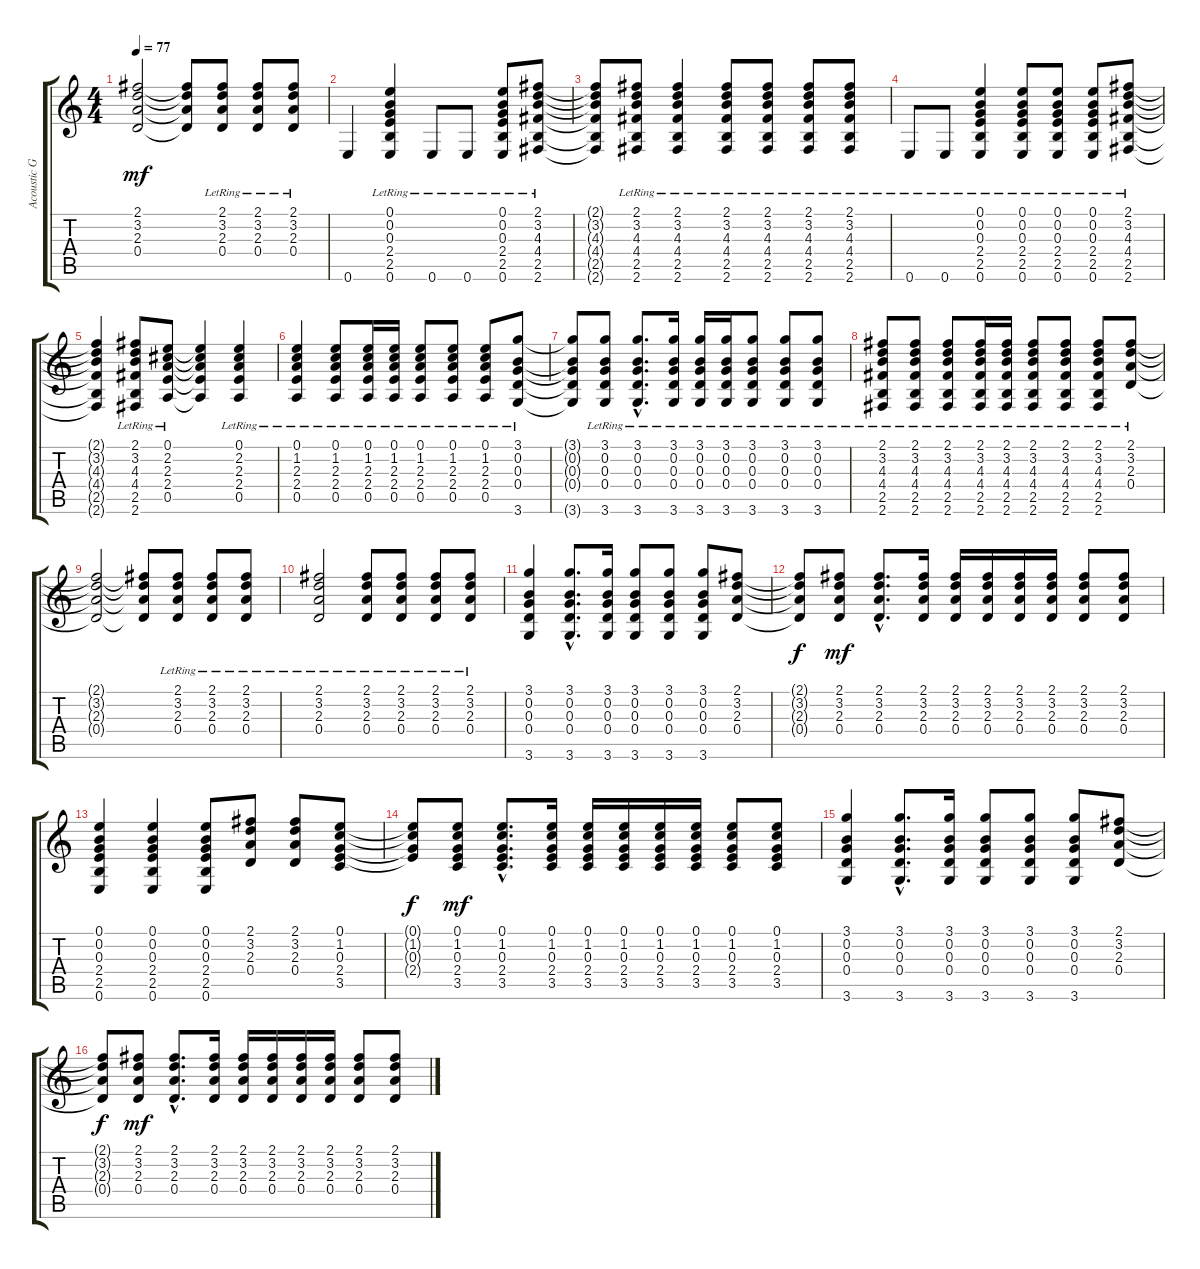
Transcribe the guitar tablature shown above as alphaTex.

\track ("Acoustic Guitar 1" "Acoustic G") {instrument acousticguitarsteel}
\staff {score tabs}
\tuning (E4 B3 G3 D3 A2 E2) {hide}
\ts (4 4)
\tempo 77
\clef g2
\ks c
(2.1{t} 3.2{t} 2.3{t} 0.4{t}).2{dy mf} (2.1{t} 3.2{t} 2.3{t} 0.4{t}).8 (2.1{lr} 3.2{lr} 2.3{lr} 0.4{lr}).8 (2.1{lr} 3.2{lr} 2.3{lr} 0.4{lr}).8 (2.1{lr} 3.2{lr} 2.3{lr} 0.4{lr}).8 |
0.6.4 (0.1{lr} 0.2{lr} 0.3{lr} 2.4{lr} 2.5{lr} 0.6{lr}).4 0.6{lr}.8 0.6{lr}.8 (0.1{lr} 0.2{lr} 0.3{lr} 2.4{lr} 2.5{lr} 0.6{lr}).8 (2.1{lr} 3.2{lr} 4.3{lr} 4.4{lr} 2.5{lr} 2.6{lr}).8 |
(2.1{t} 3.2{t} 4.3{t} 4.4{t} 2.5{t} 2.6{t}).8 (2.1{lr} 3.2{lr} 4.3{lr} 4.4{lr} 2.5{lr} 2.6{lr}).8 (2.1{lr} 3.2{lr} 4.3{lr} 4.4{lr} 2.5{lr} 2.6{lr}).4 (2.1{lr} 3.2{lr} 4.3{lr} 4.4{lr} 2.5{lr} 2.6{lr}).8 (2.1{lr} 3.2{lr} 4.3{lr} 4.4{lr} 2.5{lr} 2.6{lr}).8 (2.1{lr} 3.2{lr} 4.3{lr} 4.4{lr} 2.5{lr} 2.6{lr}).8 (2.1{lr} 3.2{lr} 4.3{lr} 4.4{lr} 2.5{lr} 2.6{lr}).8 |
0.6{lr}.8 0.6{lr}.8 (0.1{lr} 0.2{lr} 0.3{lr} 2.4{lr} 2.5{lr} 0.6{lr}).4 (0.1{lr} 0.2{lr} 0.3{lr} 2.4{lr} 2.5{lr} 0.6{lr}).8 (0.1{lr} 0.2{lr} 0.3{lr} 2.4{lr} 2.5{lr} 0.6{lr}).8 (0.1{lr} 0.2{lr} 0.3{lr} 2.4{lr} 2.5{lr} 0.6{lr}).8 (2.1{lr} 3.2{lr} 4.3{lr} 4.4{lr} 2.5{lr} 2.6{lr}).8 |
(2.1{t} 3.2{t} 4.3{t} 4.4{t} 2.5{t} 2.6{t}).4 (2.1{lr} 3.2{lr} 4.3{lr} 4.4{lr} 2.5{lr} 2.6{lr}).8 (0.1{lr} 2.2{lr} 2.3{lr} 2.4{lr} 0.5{lr}).8 (0.1{t} 2.2{t} 2.3{t} 2.4{t} 0.5{t}).4 (0.1{lr} 2.2{lr} 2.3{lr} 2.4{lr} 0.5{lr}).4 |
(0.1{lr} 1.2{lr} 2.3{lr} 2.4{lr} 0.5{lr}).4 (0.1{lr} 1.2{lr} 2.3{lr} 2.4{lr} 0.5{lr}).8 (0.1{lr} 1.2{lr} 2.3{lr} 2.4{lr} 0.5{lr}).16 (0.1{lr} 1.2{lr} 2.3{lr} 2.4{lr} 0.5{lr}).16 (0.1{lr} 1.2{lr} 2.3{lr} 2.4{lr} 0.5{lr}).8 (0.1{lr} 1.2{lr} 2.3{lr} 2.4{lr} 0.5{lr}).8 (0.1{lr} 1.2{lr} 2.3{lr} 2.4{lr} 0.5{lr}).8 (3.1{lr} 0.2{lr} 0.3{lr} 0.4{lr} 3.6{lr}).8 |
(3.1{t} 0.2{t} 0.3{t} 0.4{t} 3.6{t}).8 (3.1{lr} 0.2{lr} 0.3{lr} 0.4{lr} 3.6{lr}).8 (3.1{hac lr} 0.2{hac lr} 0.3{hac lr} 0.4{hac lr} 3.6{hac lr}).8{d} (3.1{lr} 0.2{lr} 0.3{lr} 0.4{lr} 3.6{lr}).16 (3.1{lr} 0.2{lr} 0.3{lr} 0.4{lr} 3.6{lr}).16 (3.1{lr} 0.2{lr} 0.3{lr} 0.4{lr} 3.6{lr}).16 (3.1{lr} 0.2{lr} 0.3{lr} 0.4{lr} 3.6{lr}).8 (3.1{lr} 0.2{lr} 0.3{lr} 0.4{lr} 3.6{lr}).8 (3.1{lr} 0.2{lr} 0.3{lr} 0.4{lr} 3.6{lr}).8 |
(2.1{lr} 3.2{lr} 4.3{lr} 4.4{lr} 2.5{lr} 2.6{lr}).8 (2.1{lr} 3.2{lr} 4.3{lr} 4.4{lr} 2.5{lr} 2.6{lr}).8 (2.1{lr} 3.2{lr} 4.3{lr} 4.4{lr} 2.5{lr} 2.6{lr}).8 (2.1{lr} 3.2{lr} 4.3{lr} 4.4{lr} 2.5{lr} 2.6{lr}).16 (2.1{lr} 3.2{lr} 4.3{lr} 4.4{lr} 2.5{lr} 2.6{lr}).16 (2.1{lr} 3.2{lr} 4.3{lr} 4.4{lr} 2.5{lr} 2.6{lr}).8 (2.1{lr} 3.2{lr} 4.3{lr} 4.4{lr} 2.5{lr} 2.6{lr}).8 (2.1{lr} 3.2{lr} 4.3{lr} 4.4{lr} 2.5{lr} 2.6{lr}).8 (2.1{lr} 3.2{lr} 2.3{lr} 0.4{lr}).8 |
(2.1{t} 3.2{t} 2.3{t} 0.4{t}).2 (2.1{t} 3.2{t} 2.3{t} 0.4{t}).8 (2.1{lr} 3.2{lr} 2.3{lr} 0.4{lr}).8 (2.1{lr} 3.2{lr} 2.3{lr} 0.4{lr}).8 (2.1{lr} 3.2{lr} 2.3{lr} 0.4{lr}).8 |
(2.1{lr} 3.2{lr} 2.3{lr} 0.4{lr}).2 (2.1{lr} 3.2{lr} 2.3{lr} 0.4{lr}).8 (2.1{lr} 3.2{lr} 2.3{lr} 0.4{lr}).8 (2.1{lr} 3.2{lr} 2.3{lr} 0.4{lr}).8 (2.1{lr} 3.2{lr} 2.3{lr} 0.4{lr}).8 |
(3.1 0.2 0.3 0.4 3.6).4 (3.1{hac} 0.2{hac} 0.3{hac} 0.4{hac} 3.6{hac}).8{d} (3.1 0.2 0.3 0.4 3.6).16 (3.1 0.2 0.3 0.4 3.6).8 (3.1 0.2 0.3 0.4 3.6).8 (3.1 0.2 0.3 0.4 3.6).8 (2.1 3.2 2.3 0.4).8 |
(2.1{t} 3.2{t} 2.3{t} 0.4{t}).8{dy f} (2.1 3.2 2.3 0.4).8{dy mf} (2.1{hac} 3.2{hac} 2.3{hac} 0.4{hac}).8{d} (2.1 3.2 2.3 0.4).16 (2.1 3.2 2.3 0.4).16 (2.1 3.2 2.3 0.4).16 (2.1 3.2 2.3 0.4).16 (2.1 3.2 2.3 0.4).16 (2.1 3.2 2.3 0.4).8 (2.1 3.2 2.3 0.4).8 |
(0.1 0.2 0.3 2.4 2.5 0.6).4 (0.1 0.2 0.3 2.4 2.5 0.6).4 (0.1 0.2 0.3 2.4 2.5 0.6).8 (2.1 3.2 2.3 0.4).8 (2.1 3.2 2.3 0.4).8 (0.1 1.2 0.3 2.4 3.5).8 |
(0.1{t} 1.2{t} 0.3{t} 2.4{t}).8{dy f} (0.1 1.2 0.3 2.4 3.5).8{dy mf} (0.1{hac} 1.2{hac} 0.3{hac} 2.4{hac} 3.5{hac}).8{d} (0.1 1.2 0.3 2.4 3.5).16 (0.1 1.2 0.3 2.4 3.5).16 (0.1 1.2 0.3 2.4 3.5).16 (0.1 1.2 0.3 2.4 3.5).16 (0.1 1.2 0.3 2.4 3.5).16 (0.1 1.2 0.3 2.4 3.5).8 (0.1 1.2 0.3 2.4 3.5).8 |
(3.1 0.2 0.3 0.4 3.6).4 (3.1{hac} 0.2{hac} 0.3{hac} 0.4{hac} 3.6{hac}).8{d} (3.1 0.2 0.3 0.4 3.6).16 (3.1 0.2 0.3 0.4 3.6).8 (3.1 0.2 0.3 0.4 3.6).8 (3.1 0.2 0.3 0.4 3.6).8 (2.1 3.2 2.3 0.4).8 |
(2.1{t} 3.2{t} 2.3{t} 0.4{t}).8{dy f} (2.1 3.2 2.3 0.4).8{dy mf} (2.1{hac} 3.2{hac} 2.3{hac} 0.4{hac}).8{d} (2.1 3.2 2.3 0.4).16 (2.1 3.2 2.3 0.4).16 (2.1 3.2 2.3 0.4).16 (2.1 3.2 2.3 0.4).16 (2.1 3.2 2.3 0.4).16 (2.1 3.2 2.3 0.4).8 (2.1 3.2 2.3 0.4).8
